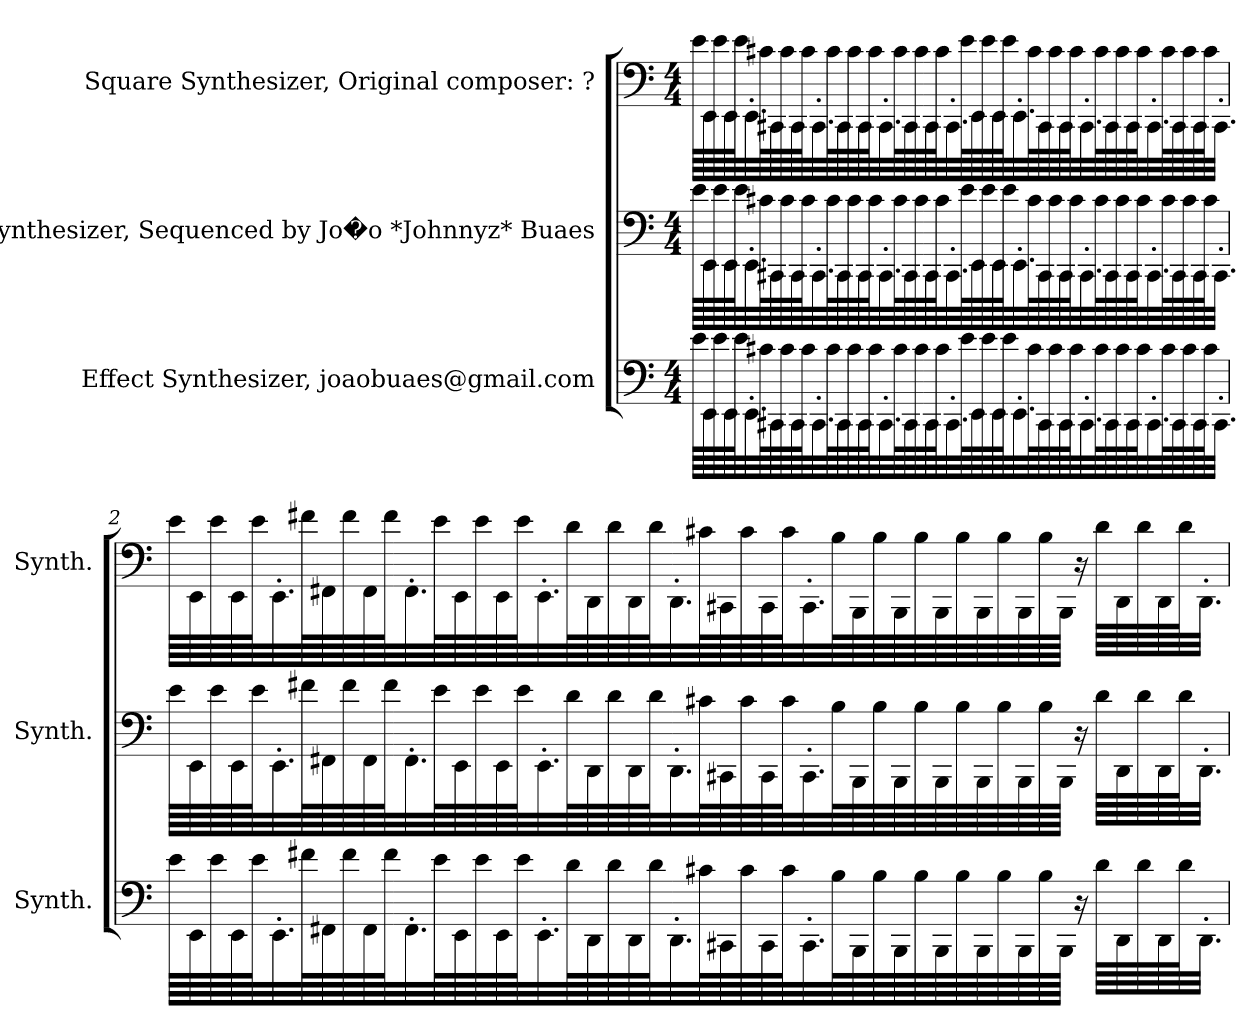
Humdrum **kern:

**kern	**kern	**kern
*part3	*part2	*part1
*staff3	*staff2	*staff1
*I"Effect Synthesizer, joaobuaes@gmail.com	*I"Square Synthesizer, Sequenced by Jo�o *Johnnyz* Buaes	*I"Square Synthesizer, Original composer: ?
*I'Synth.	*I'Synth.	*I'Synth.
*clefF4	*clefF4	*clefF4
*k[]	*k[]	*k[]
*M4/4	*M4/4	*M4/4
*MM120	*MM120	*MM120
=1	=1	=1
64e\LLLL	64e\LLLL	64e\LLLL
64EE\	64EE\	64EE\
64e\	64e\	64e\
64EE\	64EE\	64EE\
64e\J	64e\J	64e\J
32.EE'\	32.EE'\	32.EE'\
64c#X\L	64c#X\L	64c#X\L
64CC#X\	64CC#X\	64CC#X\
64c#\	64c#\	64c#\
64CC#\	64CC#\	64CC#\
64c#\J	64c#\J	64c#\J
32.CC#'\	32.CC#'\	32.CC#'\
64c#\L	64c#\L	64c#\L
64CC#\	64CC#\	64CC#\
64c#\	64c#\	64c#\
64CC#\	64CC#\	64CC#\
64c#\J	64c#\J	64c#\J
32.CC#'\	32.CC#'\	32.CC#'\
64c#\L	64c#\L	64c#\L
64CC#\	64CC#\	64CC#\
64c#\	64c#\	64c#\
64CC#\	64CC#\	64CC#\
64c#\J	64c#\J	64c#\J
32.CC#'\	32.CC#'\	32.CC#'\
64e\L	64e\L	64e\L
64EE\	64EE\	64EE\
64e\	64e\	64e\
64EE\	64EE\	64EE\
64e\J	64e\J	64e\J
32.EE'\	32.EE'\	32.EE'\
64c#\L	64c#\L	64c#\L
64CC#\	64CC#\	64CC#\
64c#\	64c#\	64c#\
64CC#\	64CC#\	64CC#\
64c#\J	64c#\J	64c#\J
32.CC#'\	32.CC#'\	32.CC#'\
64c#\L	64c#\L	64c#\L
64CC#\	64CC#\	64CC#\
64c#\	64c#\	64c#\
64CC#\	64CC#\	64CC#\
64c#\J	64c#\J	64c#\J
32.CC#'\	32.CC#'\	32.CC#'\
64c#\L	64c#\L	64c#\L
64CC#\	64CC#\	64CC#\
64c#\	64c#\	64c#\
64CC#\	64CC#\	64CC#\
64c#\J	64c#\J	64c#\J
32.CC#'\JJJ	32.CC#'\JJJ	32.CC#'\JJJ
!!LO:LB:g=z
=2	=2	=2
64e\LLLL	64e\LLLL	64e\LLLL
64EE\	64EE\	64EE\
64e\	64e\	64e\
64EE\	64EE\	64EE\
64e\J	64e\J	64e\J
32.EE'\	32.EE'\	32.EE'\
64f#X\L	64f#X\L	64f#X\L
64FF#X\	64FF#X\	64FF#X\
64f#\	64f#\	64f#\
64FF#\	64FF#\	64FF#\
64f#\J	64f#\J	64f#\J
32.FF#'\	32.FF#'\	32.FF#'\
64e\L	64e\L	64e\L
64EE\	64EE\	64EE\
64e\	64e\	64e\
64EE\	64EE\	64EE\
64e\J	64e\J	64e\J
32.EE'\	32.EE'\	32.EE'\
64d\L	64d\L	64d\L
64DD\	64DD\	64DD\
64d\	64d\	64d\
64DD\	64DD\	64DD\
64d\J	64d\J	64d\J
32.DD'\	32.DD'\	32.DD'\
64c#X\L	64c#X\L	64c#X\L
64CC#X\	64CC#X\	64CC#X\
64c#\	64c#\	64c#\
64CC#\	64CC#\	64CC#\
64c#\J	64c#\J	64c#\J
32.CC#'\	32.CC#'\	32.CC#'\
64B\L	64B\L	64B\L
64BBB\	64BBB\	64BBB\
64B\	64B\	64B\
64BBB\	64BBB\	64BBB\
64B\	64B\	64B\
64BBB\	64BBB\	64BBB\
64B\	64B\	64B\
64BBB\	64BBB\	64BBB\
64B\	64B\	64B\
64BBB\	64BBB\	64BBB\
64B\	64B\	64B\
64BBB\JJJJ	64BBB\JJJJ	64BBB\JJJJ
16r	16r	16r
64d\LLLL	64d\LLLL	64d\LLLL
64DD\	64DD\	64DD\
64d\	64d\	64d\
64DD\	64DD\	64DD\
64d\J	64d\J	64d\J
32.DD'\JJJ	32.DD'\JJJ	32.DD'\JJJ
=	=	=
*-	*-	*-
